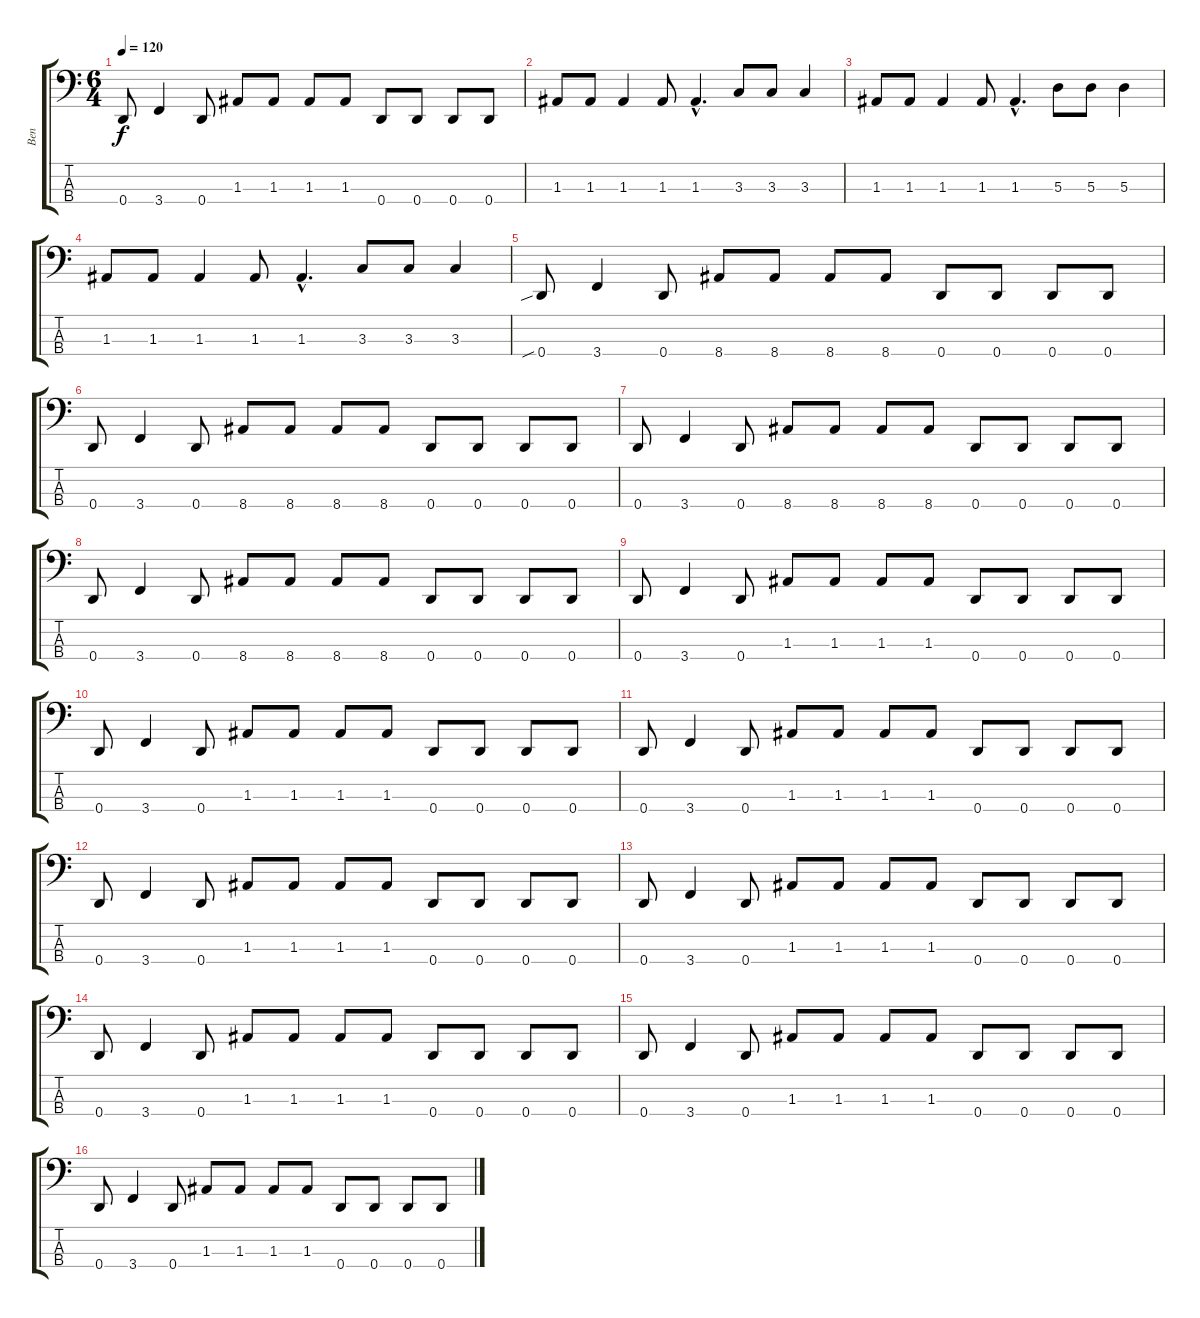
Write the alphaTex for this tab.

\track ("Ben" "Ben") {instrument electricbassfinger}
\staff {score tabs}
\tuning (G2 D2 A1 D1) {hide}
\ts (6 4)
\tempo 120
\clef f4
\ks c
0.4.8{dy f} 3.4.4 0.4.8 1.3.8 1.3.8 1.3.8 1.3.8 0.4.8 0.4.8 0.4.8 0.4.8 |
1.3.8 1.3.8 1.3.4 1.3.8 1.3{hac}.4{d} 3.3.8 3.3.8 3.3.4 |
1.3.8 1.3.8 1.3.4 1.3.8 1.3{hac}.4{d} 5.3.8 5.3.8 5.3.4 |
1.3.8 1.3.8 1.3.4 1.3.8 1.3{hac}.4{d} 3.3.8 3.3.8 3.3.4 |
0.4{sib}.8 3.4.4 0.4.8 8.4.8 8.4.8 8.4.8 8.4.8 0.4.8 0.4.8 0.4.8 0.4.8 |
0.4.8 3.4.4 0.4.8 8.4.8 8.4.8 8.4.8 8.4.8 0.4.8 0.4.8 0.4.8 0.4.8 |
0.4.8 3.4.4 0.4.8 8.4.8 8.4.8 8.4.8 8.4.8 0.4.8 0.4.8 0.4.8 0.4.8 |
0.4.8 3.4.4 0.4.8 8.4.8 8.4.8 8.4.8 8.4.8 0.4.8 0.4.8 0.4.8 0.4.8 |
0.4.8 3.4.4 0.4.8 1.3.8 1.3.8 1.3.8 1.3.8 0.4.8 0.4.8 0.4.8 0.4.8 |
0.4.8 3.4.4 0.4.8 1.3.8 1.3.8 1.3.8 1.3.8 0.4.8 0.4.8 0.4.8 0.4.8 |
0.4.8 3.4.4 0.4.8 1.3.8 1.3.8 1.3.8 1.3.8 0.4.8 0.4.8 0.4.8 0.4.8 |
0.4.8 3.4.4 0.4.8 1.3.8 1.3.8 1.3.8 1.3.8 0.4.8 0.4.8 0.4.8 0.4.8 |
0.4.8 3.4.4 0.4.8 1.3.8 1.3.8 1.3.8 1.3.8 0.4.8 0.4.8 0.4.8 0.4.8 |
0.4.8 3.4.4 0.4.8 1.3.8 1.3.8 1.3.8 1.3.8 0.4.8 0.4.8 0.4.8 0.4.8 |
0.4.8 3.4.4 0.4.8 1.3.8 1.3.8 1.3.8 1.3.8 0.4.8 0.4.8 0.4.8 0.4.8 |
0.4.8 3.4.4 0.4.8 1.3.8 1.3.8 1.3.8 1.3.8 0.4.8 0.4.8 0.4.8 0.4.8
